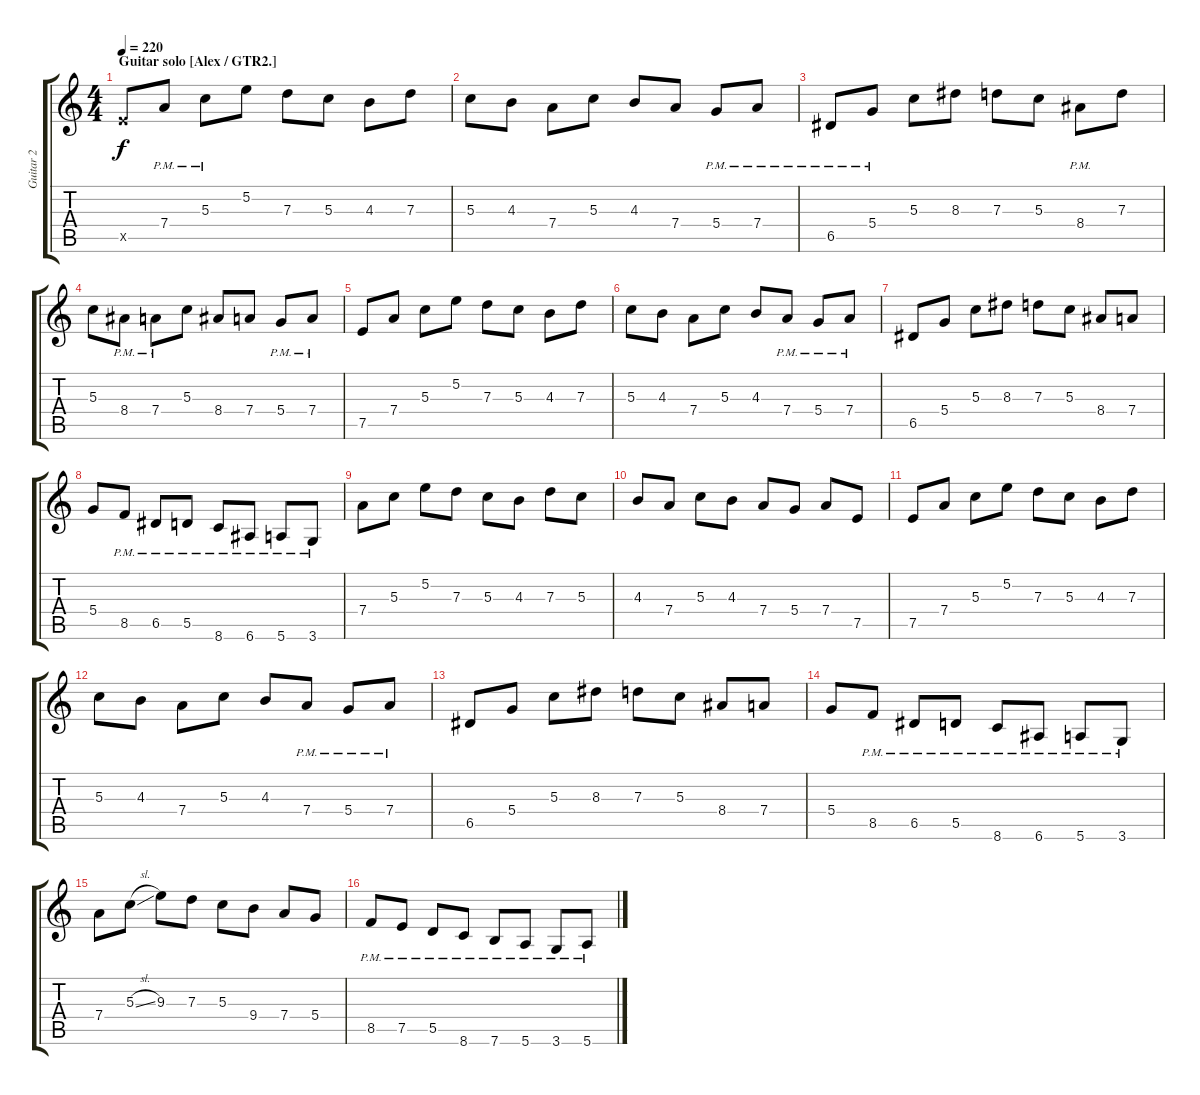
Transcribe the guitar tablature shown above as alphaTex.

\track ("Guitar 2" "Guitar 2") {instrument overdrivenguitar}
\staff {score tabs}
\tuning (E4 B3 G3 D3 A2 E2) {hide}
\ts (4 4)
\section ("" "Guitar solo [Alex / GTR2.]")
\tempo 220
\clef g2
\ks c
7.5{x}.8{dy f} 7.4{pm}.8 5.3{pm}.8 5.2.8 7.3.8 5.3.8 4.3.8 7.3.8 |
5.3.8 4.3.8 7.4.8 5.3.8 4.3.8 7.4.8 5.4{pm}.8 7.4{pm}.8 |
6.5{pm}.8 5.4{pm}.8 5.3.8 8.3.8 7.3.8 5.3.8 8.4{pm}.8 7.3.8 |
5.3.8 8.4{pm}.8 7.4{pm}.8 5.3.8 8.4.8 7.4.8 5.4{pm}.8 7.4{pm}.8 |
7.5.8 7.4.8 5.3.8 5.2.8 7.3.8 5.3.8 4.3.8 7.3.8 |
5.3.8 4.3.8 7.4.8 5.3.8 4.3.8 7.4{pm}.8 5.4{pm}.8 7.4{pm}.8 |
6.5.8 5.4.8 5.3.8 8.3.8 7.3.8 5.3.8 8.4.8 7.4.8 |
5.4.8 8.5{pm}.8 6.5{pm}.8 5.5{pm}.8 8.6{pm}.8 6.6{pm}.8 5.6{pm}.8 3.6{pm}.8 |
7.4.8 5.3.8 5.2.8 7.3.8 5.3.8 4.3.8 7.3.8 5.3.8 |
4.3.8 7.4.8 5.3.8 4.3.8 7.4.8 5.4.8 7.4.8 7.5.8 |
7.5.8 7.4.8 5.3.8 5.2.8 7.3.8 5.3.8 4.3.8 7.3.8 |
5.3.8 4.3.8 7.4.8 5.3.8 4.3.8 7.4{pm}.8 5.4{pm}.8 7.4{pm}.8 |
6.5.8 5.4.8 5.3.8 8.3.8 7.3.8 5.3.8 8.4.8 7.4.8 |
5.4.8 8.5{pm}.8 6.5{pm}.8 5.5{pm}.8 8.6{pm}.8 6.6{pm}.8 5.6{pm}.8 3.6{pm}.8 |
7.4.8 5.3{sl}.8 9.3.8 7.3.8 5.3.8 9.4.8 7.4.8 5.4.8 |
8.5{pm}.8 7.5{pm}.8 5.5{pm}.8 8.6{pm}.8 7.6{pm}.8 5.6{pm}.8 3.6{pm}.8 5.6{pm}.8
